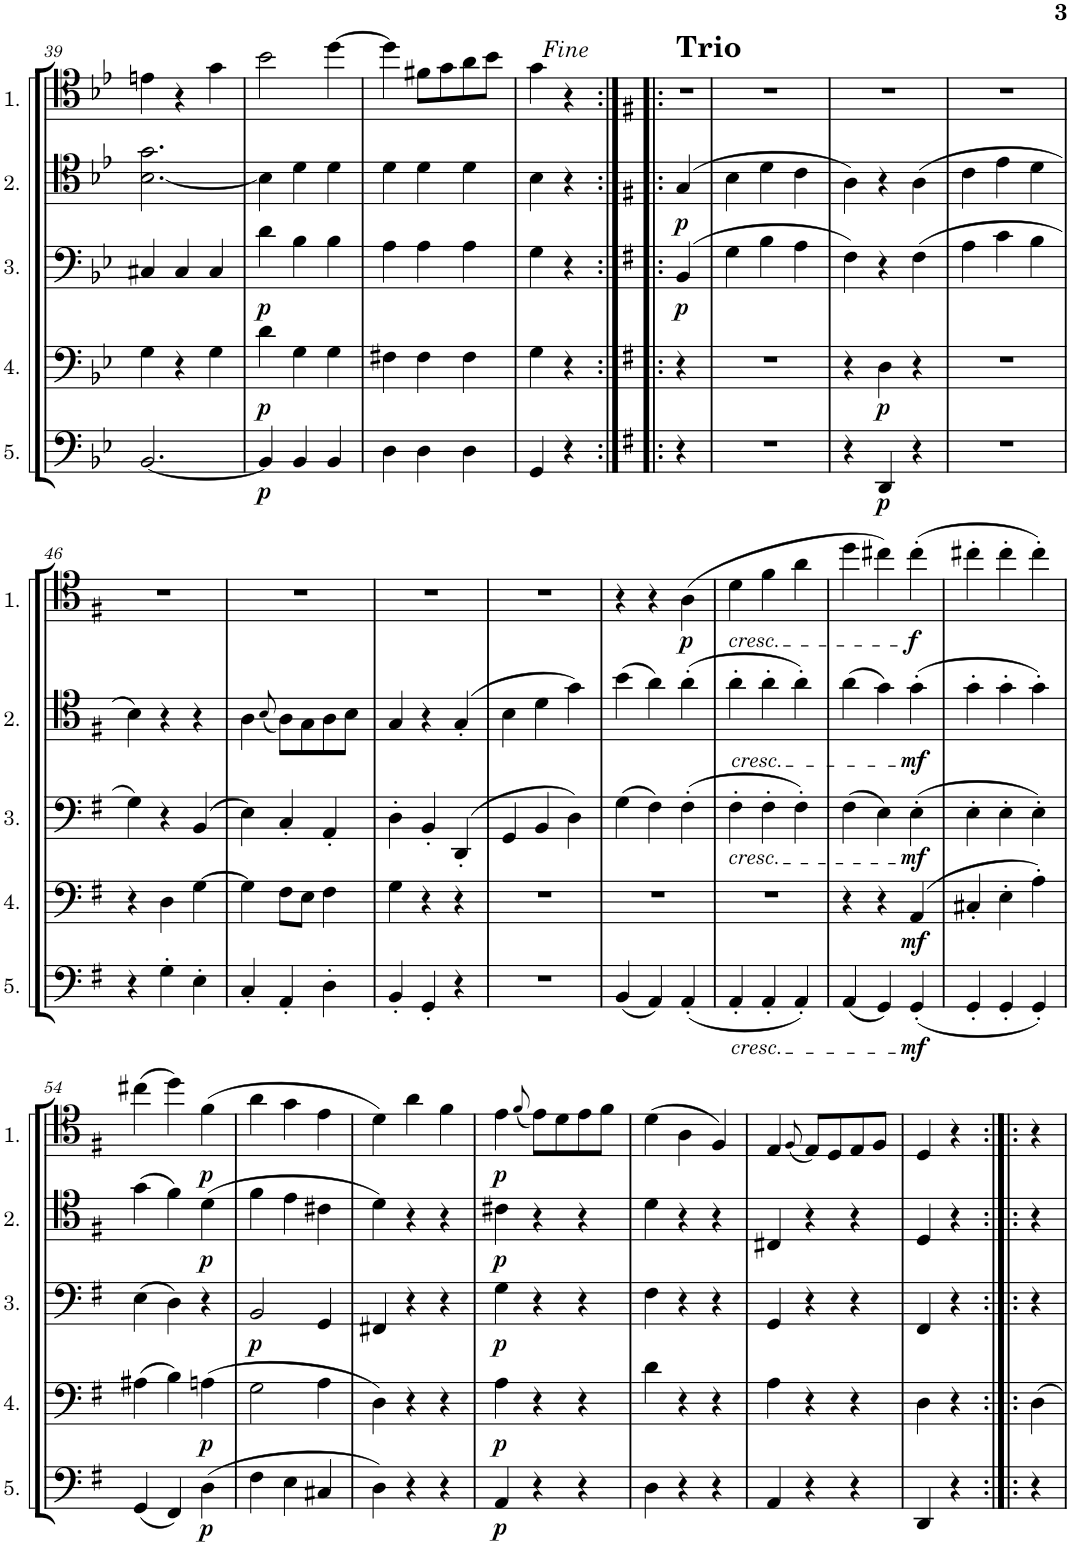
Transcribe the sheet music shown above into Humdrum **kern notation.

**kern	**dynam	**kern	**dynam	**kern	**dynam	**kern	**dynam	**kern	**dynam
*part5	*part5	*part4	*part4	*part3	*part3	*part2	*part2	*part1	*part1
*staff5	*staff5	*staff4	*staff4	*staff3	*staff3	*staff2	*staff2	*staff1	*staff1
*I"Cello 5	*	*I"Cello 4	*	*I"Cello 3	*	*I"Cello 2	*	*I"Cello 1	*
!!LO:PB:g=z
*clefF4	*	*clefF4	*	*clefF4	*	*clefC4	*	*clefC4	*
*k[b-e-]	*	*k[b-e-]	*	*k[b-e-]	*	*k[b-e-]	*	*k[b-e-]	*
*M3/4	*	*M3/4	*	*M3/4	*	*M3/4	*	*M3/4	*
=39	=39	=39	=39	=39	=39	=39	=39	=39	=39
[2.BB-/	.	4G\	.	4C#X/	.	[2.B-\ 2.g\	.	4en\	.
.	.	4r	.	4C#/	.	.	.	4r	.
.	.	4G\	.	4C#/	.	.	.	4g\	.
=40	=40	=40	=40	=40	=40	=40	=40	=40	=40
!	!LO:DY:b	!	!LO:DY:b	!	!LO:DY:b	!	!	!	!
4BB-/]	p	4d\	p	4d\	p	4B-\]	.	2b-\	.
4BB-/	.	4G\	.	4B-\	.	4d\	.	.	.
4BB-/	.	4G\	.	4B-\	.	4d\	.	[4dd\	.
=41	=41	=41	=41	=41	=41	=41	=41	=41	=41
4D\	.	4F#X\	.	4A\	.	4d\	.	4dd\]	.
4D\	.	4F#\	.	4A\	.	4d\	.	8f#X\L	.
.	.	.	.	.	.	.	.	8g\	.
4D\	.	4F#\	.	4A\	.	4d\	.	8a\	.
.	.	.	.	.	.	.	.	8b-\J	.
=42	=42	=42	=42	=42	=42	=42	=42	=42	=42
4GG/	.	4G\	.	4G\	.	4B-\	.	4g\	.
4r	.	4r	.	4r	.	4r	.	4r	.
!	!	!	!	!	!	!	!	!LO:TX:a:t=<i>Fine</i>	!
=42X2:|!|:	=42X2:|!|:	=42X2:|!|:	=42X2:|!|:	=42X2:|!|:	=42X2:|!|:	=42X2:|!|:	=42X2:|!|:	=42X2:|!|:	=42X2:|!|:
*k[f#]	*	*k[f#]	*	*k[f#]	*	*k[f#]	*	*k[f#]	*
!	!	!	!	!	!	!	!	!LO:TX:a:B:t=Trio	!
!	!	!	!	!	!LO:DY:b	!	!LO:DY:b	!	!
4r	.	4r	.	(4BB/	p	(4G/	p	2.r	.
2ryy	.	2ryy	.	2ryy	.	2ryy	.	.	.
=43	=43	=43	=43	=43	=43	=43	=43	=43	=43
2.r	.	2.r	.	4G\	.	4B\	.	2.r	.
.	.	.	.	4B\	.	4d\	.	.	.
.	.	.	.	4A\	.	4c\	.	.	.
=44	=44	=44	=44	=44	=44	=44	=44	=44	=44
4r	.	4r	.	4F#\)	.	4A\)	.	2.r	.
!	!LO:DY:b	!	!LO:DY:b	!	!	!	!	!	!
4DD/	p	4D\	p	4r	.	4r	.	.	.
4r	.	4r	.	(4F#\	.	(4A\	.	.	.
=45	=45	=45	=45	=45	=45	=45	=45	=45	=45
2.r	.	2.r	.	4A\	.	4c\	.	2.r	.
.	.	.	.	4c\	.	4e\	.	.	.
.	.	.	.	4B\	.	4d\	.	.	.
!!LO:LB:g=z
=46	=46	=46	=46	=46	=46	=46	=46	=46	=46
4r	.	4r	.	4G\)	.	4B\)	.	2.r	.
4G'\	.	4D\	.	4r	.	4r	.	.	.
4E'\	.	[4G\	.	(4BB/	.	4r	.	.	.
=47	=47	=47	=47	=47	=47	=47	=47	=47	=47
4C'/	.	4G\]	.	4E\)	.	4A\	.	2.r	.
.	.	.	.	.	.	(8qB/	.	.	.
4AA'/	.	8F#\L	.	4C'/	.	8A\L)	.	.	.
.	.	8E\J	.	.	.	8G\	.	.	.
4D'\	.	4F#\	.	4AA'/	.	8A\	.	.	.
.	.	.	.	.	.	8B\J	.	.	.
=48	=48	=48	=48	=48	=48	=48	=48	=48	=48
4BB'/	.	4G\	.	4D'\	.	4G/	.	2.r	.
4GG'/	.	4r	.	4BB'/	.	4r	.	.	.
4r	.	4r	.	(4DD'/	.	(4G'/	.	.	.
=49	=49	=49	=49	=49	=49	=49	=49	=49	=49
2.r	.	2.r	.	4GG/	.	4B\	.	2.r	.
.	.	.	.	4BB/	.	4d\	.	.	.
.	.	.	.	4D\)	.	4g\)	.	.	.
=50	=50	=50	=50	=50	=50	=50	=50	=50	=50
(4BB/	.	2.r	.	(4G\	.	(4b\	.	4r	.
4AA/)	.	.	.	4F#\)	.	4a\)	.	4r	.
!	!	!	!	!	!	!	!	!	!LO:DY:b
(4AA'/	.	.	.	(4F#'\	.	(4a'\	.	(4A\	p
=51	=51	=51	=51	=51	=51	=51	=51	=51	=51
!	!	!	!	!	!	!	!	!LO:TX:b:i:t=cresc.	!
!	!	!	!	!	!	!LO:TX:b:i:t=cresc.	!	!	!
!	!	!	!	!LO:TX:b:i:t=cresc.	!	!	!	!	!
!LO:TX:b:i:t=cresc.	!	!	!	!	!	!	!	!	!
4AA'/	.	2.r	.	4F#'\	.	4a'\	.	4d\	.
4AA'/	.	.	.	4F#'\	.	4a'\	.	4f#\	.
4AA'/)	.	.	.	4F#'\)	.	4a'\)	.	4a\	.
=52	=52	=52	=52	=52	=52	=52	=52	=52	=52
(4AA/	.	4r	.	(4F#\	.	(4a\	.	4dd\	.
4GG/)	.	4r	.	4E\)	.	4g\)	.	4cc#X\)	.
!	!LO:DY:b	!	!LO:DY:b	!	!LO:DY:b	!	!LO:DY:b	!	!LO:DY:b
(4GG'/	mf	(4AA/	mf	(4E'\	mf	(4g'\	mf	(4cc#'\	f
=53	=53	=53	=53	=53	=53	=53	=53	=53	=53
4GG'/	.	4C#X'/	.	4E'\	.	4g'\	.	4cc#X'\	.
4GG'/	.	4E'\	.	4E'\	.	4g'\	.	4cc#'\	.
4GG'/)	.	4A'\)	.	4E'\)	.	4g'\)	.	4cc#'\)	.
!!LO:LB:g=z
=54	=54	=54	=54	=54	=54	=54	=54	=54	=54
(4GG/	.	(4A#X\	.	(4E\	.	(4g\	.	(4cc#X\	.
4FF#/)	.	4B\)	.	4D\)	.	4f#\)	.	4dd\)	.
!	!LO:DY:b	!	!LO:DY:b	!	!	!	!LO:DY:b	!	!LO:DY:b
(4D\	p	(4An\	p	4r	.	(4d\	p	(4f#\	p
=55	=55	=55	=55	=55	=55	=55	=55	=55	=55
!	!	!	!	!	!LO:DY:b	!	!	!	!
4F#\	.	2G\	.	2BB/	p	4f#\	.	4a\	.
4E\	.	.	.	.	.	4e\	.	4g\	.
4C#X/	.	4A\	.	4GG/	.	4c#X\	.	4e\	.
=56	=56	=56	=56	=56	=56	=56	=56	=56	=56
4D\)	.	4D\)	.	4FF#X/	.	4d\)	.	4d\)	.
4r	.	4r	.	4r	.	4r	.	4a\	.
4r	.	4r	.	4r	.	4r	.	4f#\	.
=57	=57	=57	=57	=57	=57	=57	=57	=57	=57
!	!LO:DY:b	!	!LO:DY:b	!	!LO:DY:b	!	!LO:DY:b	!	!LO:DY:b
4AA/	p	4A\	p	4G\	p	4c#X\	p	4e\	p
.	.	.	.	.	.	.	.	(8qf#/	.
4r	.	4r	.	4r	.	4r	.	8e\L)	.
.	.	.	.	.	.	.	.	8d\	.
4r	.	4r	.	4r	.	4r	.	8e\	.
.	.	.	.	.	.	.	.	8f#\J	.
=58	=58	=58	=58	=58	=58	=58	=58	=58	=58
4D\	.	4d\	.	4F#\	.	4d\	.	(4d\	.
4r	.	4r	.	4r	.	4r	.	4A\	.
4r	.	4r	.	4r	.	4r	.	4F#/)	.
=59	=59	=59	=59	=59	=59	=59	=59	=59	=59
4AA/	.	4A\	.	4GG/	.	4C#X/	.	4E/	.
.	.	.	.	.	.	.	.	(8qF#/	.
4r	.	4r	.	4r	.	4r	.	8E/L)	.
.	.	.	.	.	.	.	.	8D/	.
4r	.	4r	.	4r	.	4r	.	8E/	.
.	.	.	.	.	.	.	.	8F#/J	.
=60	=60	=60	=60	=60	=60	=60	=60	=60	=60
4DD/	.	4D\	.	4FF#/	.	4D/	.	4D/	.
4r	.	4r	.	4r	.	4r	.	4r	.
=60X3:|!|:	=60X3:|!|:	=60X3:|!|:	=60X3:|!|:	=60X3:|!|:	=60X3:|!|:	=60X3:|!|:	=60X3:|!|:	=60X3:|!|:	=60X3:|!|:
4r	.	4D\	.	4r	.	4r	.	4r	.
=	=	=	=	=	=	=	=	=	=
*-	*-	*-	*-	*-	*-	*-	*-	*-	*-
